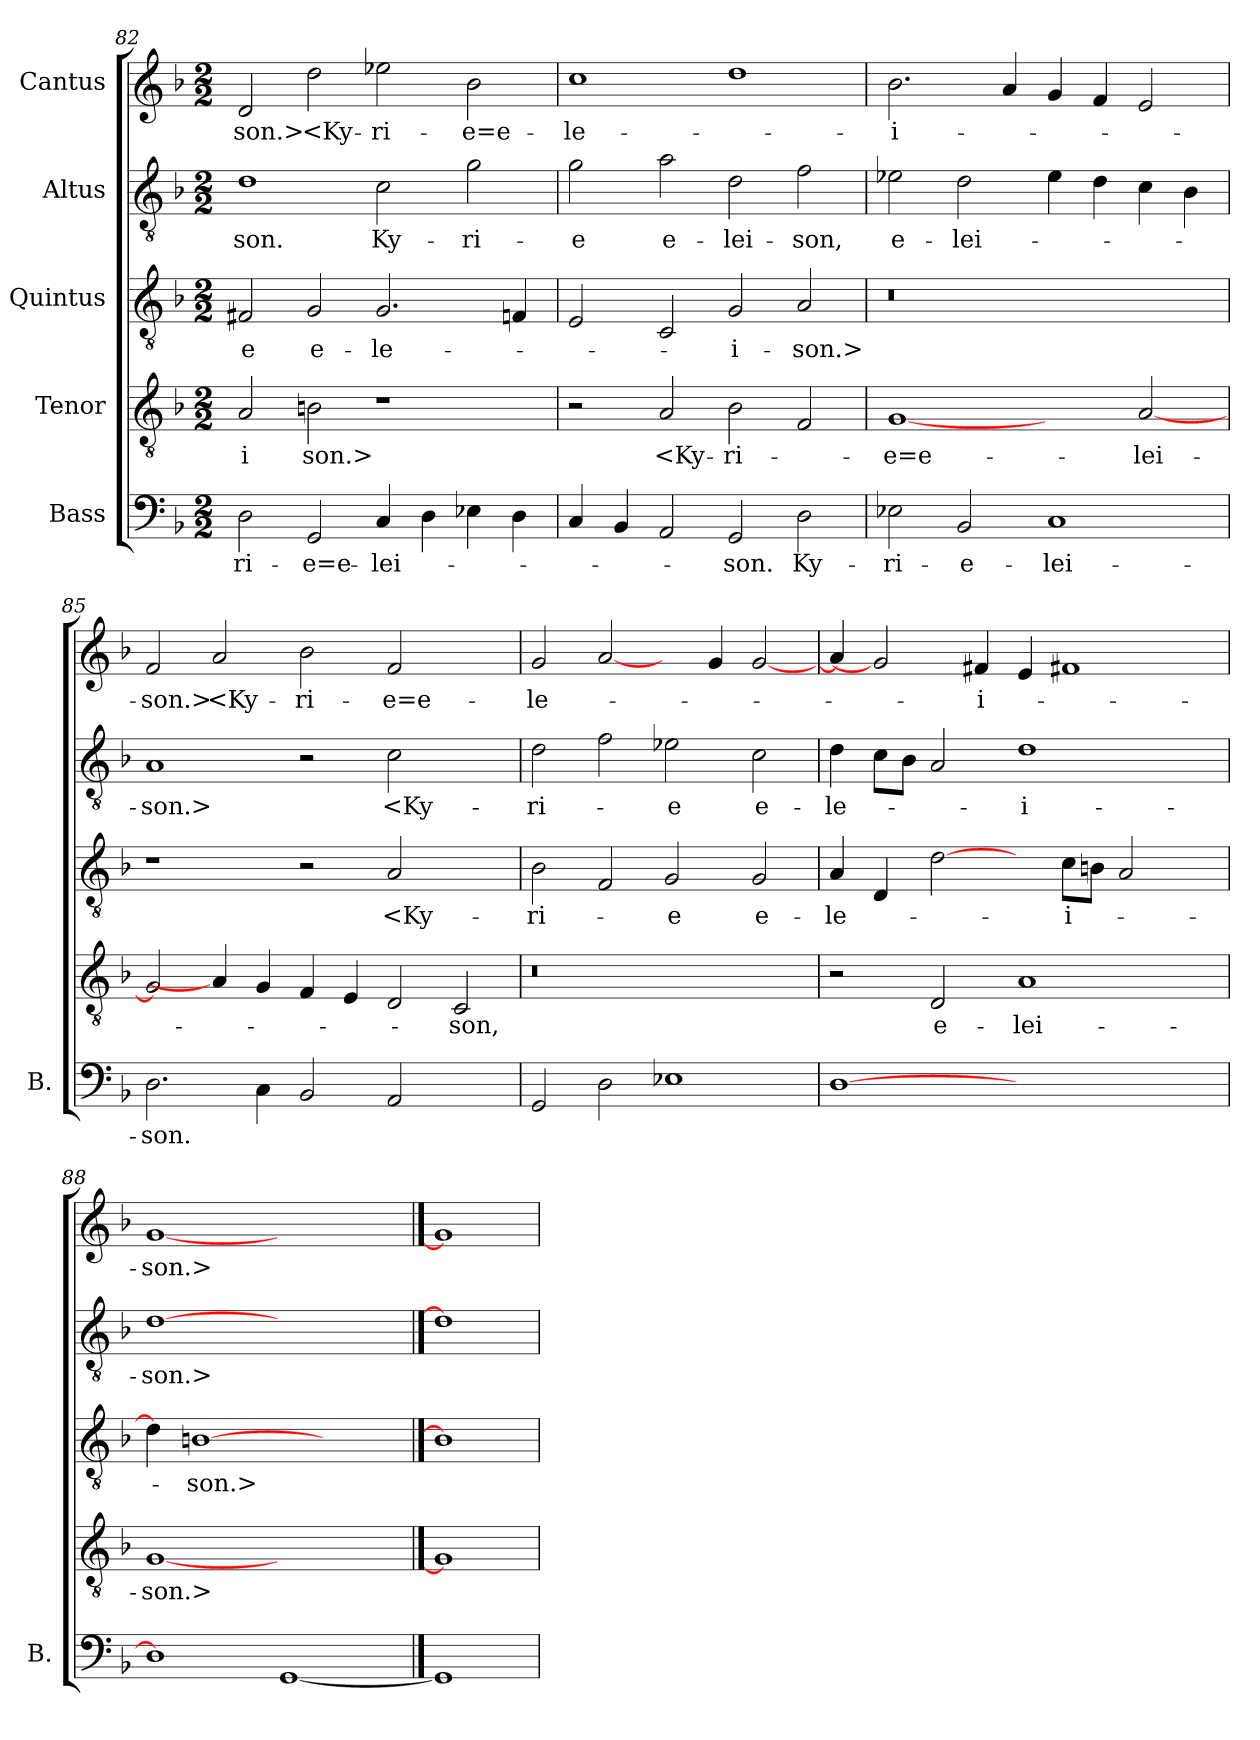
**kern	**text	**kern	**text	**kern	**text	**kern	**text	**kern	**text
*part5	*part5	*part4	*part4	*part3	*part3	*part2	*part2	*part1	*part1
*staff5	*staff5	*staff4	*staff4	*staff3	*staff3	*staff2	*staff2	*staff1	*staff1
*I"Bass	*	*I"Tenor	*	*I"Quintus	*	*I"Altus	*	*I"Cantus	*
*I'B.	*	*	*	*	*	*	*	*	*
*clefF4	*	*clefGv2	*	*clefGv2	*	*clefGv2	*	*clefG2	*
*	*	*ITrd7c12	*	*ITrd7c12	*	*ITrd7c12	*	*	*
*k[b-]	*	*k[b-]	*	*k[b-]	*	*k[b-]	*	*k[b-]	*
*F:	*	*F:	*	*F:	*	*F:	*	*F:	*
*M2/2	*	*M2/2	*	*M2/2	*	*M2/2	*	*M2/2	*
=82	=82	=82	=82	=82	=82	=82	=82	=82	=82
2D\	-ri-	2AA/	-i	2FF#X/	-e	1D\	-son.	2d/	-son.>
2GG/	-e=e-	2BBn\	son.>	2GG/	e-	.	.	2dd\	<Ky-
4C/	-lei-	1r	.	2.GG/	-le-	2C\	Ky-	2ee-\	-ri-
4D\	.	.	.	.	.	.	.	.	.
4E-\	.	.	.	.	.	2G\	-ri-	2b-\	-e=e-
4D\	.	.	.	4FF/	.	.	.	.	.
=83	=83	=83	=83	=83	=83	=83	=83	=83	=83
4C/	.	2r	.	2EE/	.	2G\	-e	1cc\	-le-
4BB-/	.	.	.	.	.	.	.	.	.
2AA/	.	2AA/	<Ky-	2CC/	.	2A\	e-	.	.
2GG/	-son.	2BB-\	-ri-	2GG/	-i-	2D\	-lei-	1dd\	.
2D\	Ky-	2FF/	.	2AA/	-son.>	2F\	-son,	.	.
=84	=84	=84	=84	=84	=84	=84	=84	=84	=84
!	!	!	!	!LO:N:vis=0	!	!	!	!	!
2E-\	-ri-	[1GG/	-e=e-	1r	.	2E-X\	e-	2.b-\	-i-
2BB-/	-e-	.	.	.	.	2D\	-lei-	.	.
.	.	.	.	.	.	.	.	4a/	.
1C/	-lei-	2ryy	.	1ryy	.	4E-\	.	4g/	.
.	.	.	.	.	.	4D\	.	4f/	.
.	.	[2AA/	-lei-	.	.	4C\	.	2e/	.
.	.	.	.	.	.	4BB-\	.	.	.
=85	=85	=85	=85	=85	=85	=85	=85	=85	=85
2.D\	-son.	2GG/]	.	1r	.	1AA/	-son.>	2f/	-son.>
.	.	4AA/]	.	.	.	.	.	2a/	<Ky-
4C\	.	4GG/	.	.	.	.	.	.	.
2BB-/	.	4FF/	.	2r	.	2r	.	2b-\	-ri-
.	.	4EE/	.	.	.	.	.	.	.
2AA/	.	2DD/	.	2AA/	<Ky-	2C\	<Ky-	2f/	-e=e-
2ryy	.	2CC/	-son,	2ryy	.	2ryy	.	2ryy	.
=86	=86	=86	=86	=86	=86	=86	=86	=86	=86
!	!	!LO:N:vis=0	!	!	!	!	!	!	!
2GG/	.	1r	.	2BB-\	-ri-	2D\	-ri-	2g/	-le-
2D\	.	.	.	2FF/	.	2F\	.	[2a/	.
1E-\	.	1ryy	.	2GG/	-e	2E-X\	-e	4ryy	.
.	.	.	.	.	.	.	.	4g/	.
.	.	.	.	2GG/	e-	2C\	e-	[2g/	.
=87	=87	=87	=87	=87	=87	=87	=87	=87	=87
[1D\	.	2r	.	4AA/	-le-	4D\	-le-	4a/]	.
.	.	.	.	4DD/	.	8C\L	.	2g/]	.
.	.	.	.	.	.	8BB-\J	.	.	.
.	.	2DD/	e-	[2D\	.	2AA/	.	.	.
.	.	.	.	.	.	.	.	4f#/	-i-
1ryy	.	1AA/	-lei-	4ryy	.	1D\	-i-	4e/	.
.	.	.	.	8C\L	-i-	.	.	1f#X/	.
.	.	.	.	8BB\J	.	.	.	.	.
.	.	.	.	2AA/	.	.	.	.	.
4ryy	.	4ryy	.	4ryy	.	4ryy	.	.	.
=88	=88	=88	=88	=88	=88	=88	=88	=88	=88
1D\]	.	[1GG/	-son.>	4D\]	.	[1D\	-son.>	[1g/	-son.>
.	.	.	.	[1BBn\	-son.>	.	.	.	.
[1GG/	.	1ryy	.	.	.	1ryy	.	1ryy	.
.	.	.	.	2.ryy	.	.	.	.	.
==89	==89	==89	==89	==89	==89	==89	==89	==89	==89
1GG/]	.	1GG/]	.	1BB\]	.	1D\]	.	1g/]	.
=	=	=	=	=	=	=	=	=	=
*-	*-	*-	*-	*-	*-	*-	*-	*-	*-
